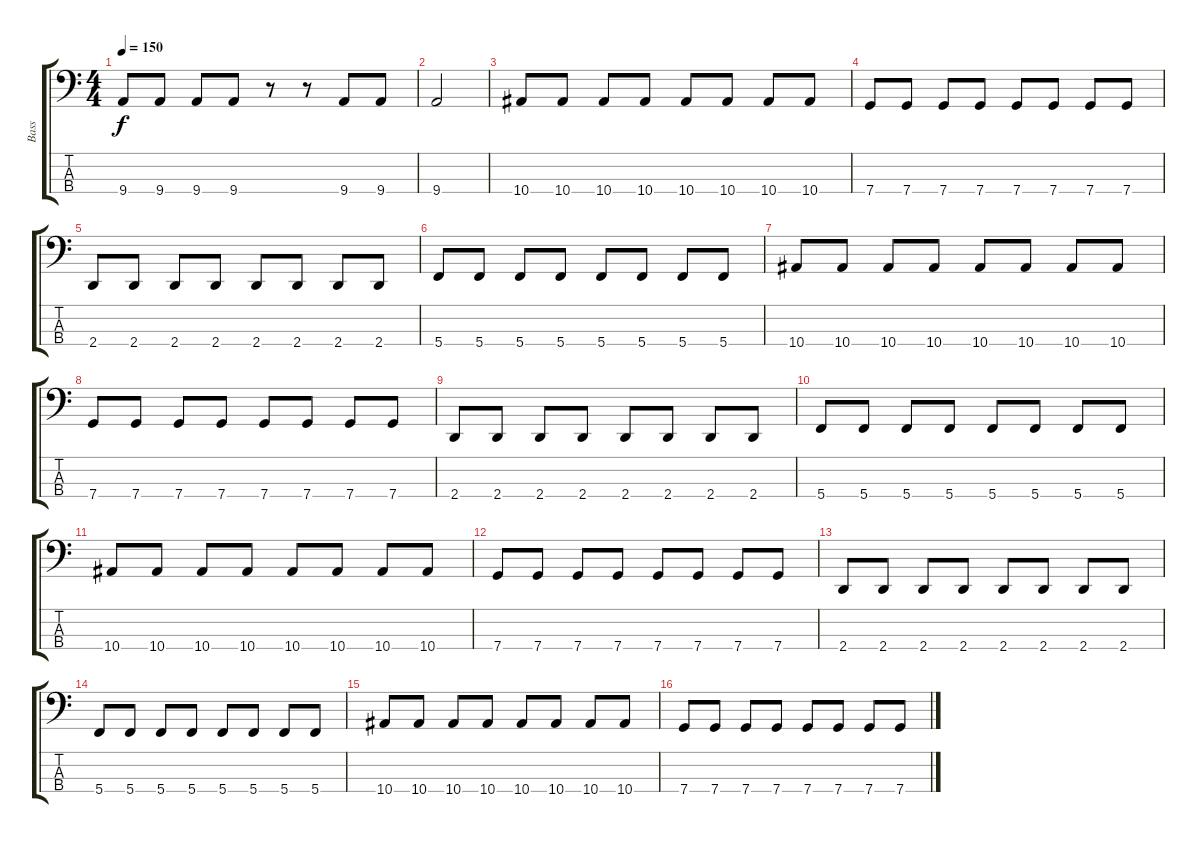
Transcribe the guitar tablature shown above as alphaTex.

\track ("Bass" "Bass") {instrument electricbassfinger}
\staff {score tabs}
\tuning (F2 C2 G1 C1) {hide}
\ts (4 4)
\tempo 150
\clef f4
\ks c
9.4.8{dy f} 9.4.8 9.4.8 9.4.8 r.8 r.8 9.4.8 9.4.8 |
9.4.2 |
10.4.8 10.4.8 10.4.8 10.4.8 10.4.8 10.4.8 10.4.8 10.4.8 |
7.4.8 7.4.8 7.4.8 7.4.8 7.4.8 7.4.8 7.4.8 7.4.8 |
2.4.8 2.4.8 2.4.8 2.4.8 2.4.8 2.4.8 2.4.8 2.4.8 |
5.4.8 5.4.8 5.4.8 5.4.8 5.4.8 5.4.8 5.4.8 5.4.8 |
10.4.8 10.4.8 10.4.8 10.4.8 10.4.8 10.4.8 10.4.8 10.4.8 |
7.4.8 7.4.8 7.4.8 7.4.8 7.4.8 7.4.8 7.4.8 7.4.8 |
2.4.8 2.4.8 2.4.8 2.4.8 2.4.8 2.4.8 2.4.8 2.4.8 |
5.4.8 5.4.8 5.4.8 5.4.8 5.4.8 5.4.8 5.4.8 5.4.8 |
10.4.8 10.4.8 10.4.8 10.4.8 10.4.8 10.4.8 10.4.8 10.4.8 |
7.4.8 7.4.8 7.4.8 7.4.8 7.4.8 7.4.8 7.4.8 7.4.8 |
2.4.8 2.4.8 2.4.8 2.4.8 2.4.8 2.4.8 2.4.8 2.4.8 |
5.4.8 5.4.8 5.4.8 5.4.8 5.4.8 5.4.8 5.4.8 5.4.8 |
10.4.8 10.4.8 10.4.8 10.4.8 10.4.8 10.4.8 10.4.8 10.4.8 |
7.4.8 7.4.8 7.4.8 7.4.8 7.4.8 7.4.8 7.4.8 7.4.8
